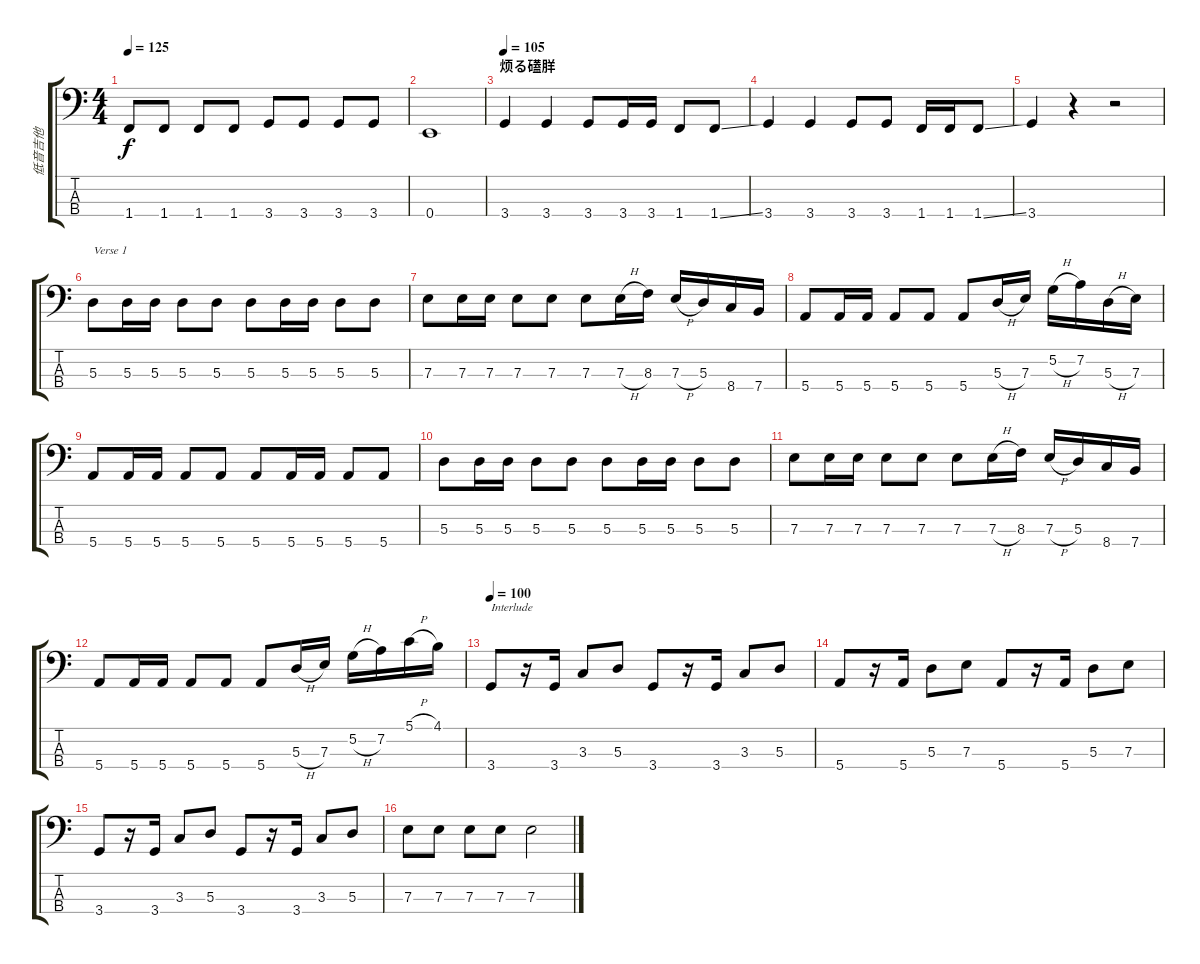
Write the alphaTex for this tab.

\track ("低音吉他" "低音吉他") {instrument electricbassfinger}
\staff {score tabs}
\tuning (G2 D2 A1 E1) {hide}
\ts (4 4)
\tempo 125
\clef f4
\ks c
1.4.8{dy f} 1.4.8 1.4.8 1.4.8 3.4.8 3.4.8 3.4.8 3.4.8 |
0.4.1 |
\section ("" "烦る礚羘")
\tempo 100
\tempo 105
3.4.4 3.4.4 3.4.8 3.4.16 3.4.16 1.4.8 1.4{ss}.8 |
3.4.4 3.4.4 3.4.8 3.4.8 1.4.16 1.4.16 1.4{ss}.8 |
3.4.4 r.4 r.2 |
5.3.8{txt "Verse 1"} 5.3.16 5.3.16 5.3.8 5.3.8 5.3.8 5.3.16 5.3.16 5.3.8 5.3.8 |
7.3.8 7.3.16 7.3.16 7.3.8 7.3.8 7.3.8 7.3{h}.16 8.3.16 7.3{h}.16 5.3.16 8.4.16 7.4.16 |
5.4.8 5.4.16 5.4.16 5.4.8 5.4.8 5.4.8 5.3{h}.16 7.3.16 5.2{h}.16 7.2.16 5.3{h}.16 7.3.16 |
5.4.8 5.4.16 5.4.16 5.4.8 5.4.8 5.4.8 5.4.16 5.4.16 5.4.8 5.4.8 |
5.3.8 5.3.16 5.3.16 5.3.8 5.3.8 5.3.8 5.3.16 5.3.16 5.3.8 5.3.8 |
7.3.8 7.3.16 7.3.16 7.3.8 7.3.8 7.3.8 7.3{h}.16 8.3.16 7.3{h}.16 5.3.16 8.4.16 7.4.16 |
5.4.8 5.4.16 5.4.16 5.4.8 5.4.8 5.4.8 5.3{h}.16 7.3.16 5.2{h}.16 7.2.16 5.1{h}.16 4.1.16 |
\tempo 100
3.4.8{txt "Interlude"} r.16 3.4.16 3.3.8 5.3.8 3.4.8 r.16 3.4.16 3.3.8 5.3.8 |
5.4.8 r.16 5.4.16 5.3.8 7.3.8 5.4.8 r.16 5.4.16 5.3.8 7.3.8 |
3.4.8 r.16 3.4.16 3.3.8 5.3.8 3.4.8 r.16 3.4.16 3.3.8 5.3.8 |
7.3.8 7.3.8 7.3.8 7.3.8 7.3.2
